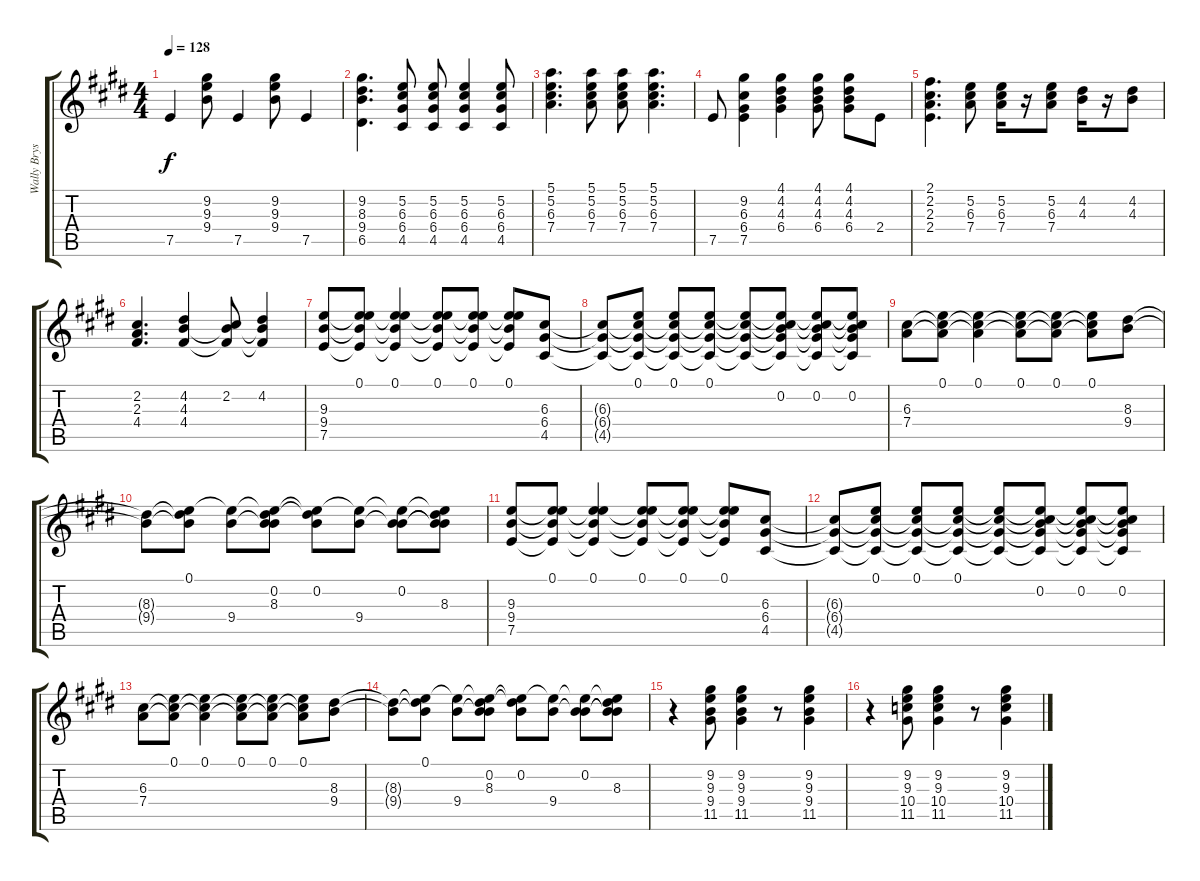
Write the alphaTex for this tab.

\track ("Wally Bryson Lead Guitar" "Wally Brys") {instrument distortionguitar}
\staff {score tabs}
\tuning (E4 B3 G3 D3 A2 E2) {hide}
\ts (4 4)
\tempo 128
\clef g2
\ks e
7.5.4{dy f volume 10} (9.2 9.3 9.4).8 7.5.4 (9.2 9.3 9.4).8 7.5.4 |
(9.2 8.3 9.4 6.5).4{d} (5.2 6.3 6.4 4.5).8 (5.2 6.3 6.4 4.5).8 (5.2 6.3 6.4 4.5).4 (5.2 6.3 6.4 4.5).8 |
(5.1 5.2 6.3 7.4).4{d} (5.1 5.2 6.3 7.4).8 (5.1 5.2 6.3 7.4).8 (5.1 5.2 6.3 7.4).4{d} |
7.5.8 (9.2 6.3 6.4 7.5).4 (4.1 4.2 4.3 6.4).4 (4.1 4.2 4.3 6.4).8 (4.1 4.2 4.3 6.4).8 2.4.8 |
(2.1 2.2 2.3 2.4).4{d} (5.2 6.3 7.4).8 (5.2 6.3 7.4).16 r.16 (5.2 6.3 7.4).8 (4.2 4.3).16 r.16 (4.2 4.3).8 |
(2.2 2.3 4.4).4{d} (4.2 4.3 4.4).4 (2.2 4.3{t} 4.4{t}).8 (4.2 4.3{t} 4.4{t}).4 |
(9.3 9.4 7.5).8 (0.1 9.3{t} 9.4{t} 7.5{t}).8 (0.1 9.3{t} 9.4{t} 7.5{t}).4 (0.1 9.3{t} 9.4{t} 7.5{t}).8 (0.1 9.3{t} 9.4{t} 7.5{t}).8 (0.1 9.3{t} 9.4{t} 7.5{t}).8 (6.3 6.4 4.5).8 |
(6.3{t} 6.4{t} 4.5{t}).8 (0.1 6.3{t} 6.4{t} 4.5{t}).8 (0.1 6.3{t} 6.4{t} 4.5{t}).8 (0.1 6.3{t} 6.4{t} 4.5{t}).8 (0.1{t} 6.3{t} 6.4{t} 4.5{t}).8 (0.1{t} 0.2 6.3{t} 6.4{t} 4.5{t}).8 (0.1{t} 0.2 6.3{t} 6.4{t} 4.5{t}).8 (0.1{t} 0.2 6.3{t} 6.4{t} 4.5{t}).8 |
(6.3 7.4).8 (0.1 6.3{t} 7.4{t}).8 (0.1 6.3{t} 7.4{t}).4 (0.1 6.3{t} 7.4{t}).8 (0.1 6.3{t} 7.4{t}).8 (0.1 6.3{t} 7.4{t}).8 (8.3 9.4).8 |
(8.3{t} 9.4{t}).8 (0.1 8.3{t} 9.4{t}).8 (0.1{t} 9.4).8 (0.1{t} 0.2 8.3 9.4{t}).8 (0.1{t} 0.2 8.3{t}).8 (0.1{t} 9.4).8 (0.1{t} 0.2 9.4{t}).8 (0.1{t} 0.2{t} 8.3 9.4{t}).8 |
(9.3 9.4 7.5).8 (0.1 9.3{t} 9.4{t} 7.5{t}).8 (0.1 9.3{t} 9.4{t} 7.5{t}).4 (0.1 9.3{t} 9.4{t} 7.5{t}).8 (0.1 9.3{t} 9.4{t} 7.5{t}).8 (0.1 9.3{t} 9.4{t} 7.5{t}).8 (6.3 6.4 4.5).8 |
(6.3{t} 6.4{t} 4.5{t}).8 (0.1 6.3{t} 6.4{t} 4.5{t}).8 (0.1 6.3{t} 6.4{t} 4.5{t}).8 (0.1 6.3{t} 6.4{t} 4.5{t}).8 (0.1{t} 6.3{t} 6.4{t} 4.5{t}).8 (0.1{t} 0.2 6.3{t} 6.4{t} 4.5{t}).8 (0.1{t} 0.2 6.3{t} 6.4{t} 4.5{t}).8 (0.1{t} 0.2 6.3{t} 6.4{t} 4.5{t}).8 |
(6.3 7.4).8 (0.1 6.3{t} 7.4{t}).8 (0.1 6.3{t} 7.4{t}).4 (0.1 6.3{t} 7.4{t}).8 (0.1 6.3{t} 7.4{t}).8 (0.1 6.3{t} 7.4{t}).8 (8.3 9.4).8 |
(8.3{t} 9.4{t}).8 (0.1 8.3{t} 9.4{t}).8 (0.1{t} 9.4).8 (0.1{t} 0.2 8.3 9.4{t}).8 (0.1{t} 0.2 8.3{t}).8 (0.1{t} 9.4).8 (0.1{t} 0.2 9.4{t}).8 (0.1{t} 0.2{t} 8.3 9.4{t}).8 |
r.4{volume 10} (9.2 9.3 9.4 11.5).8 (9.2 9.3 9.4 11.5).4 r.8 (9.2 9.3 9.4 11.5).4 |
r.4 (9.2 9.3 10.4 11.5).8 (9.2 9.3 10.4 11.5).4 r.8 (9.2 9.3 10.4 11.5).4
